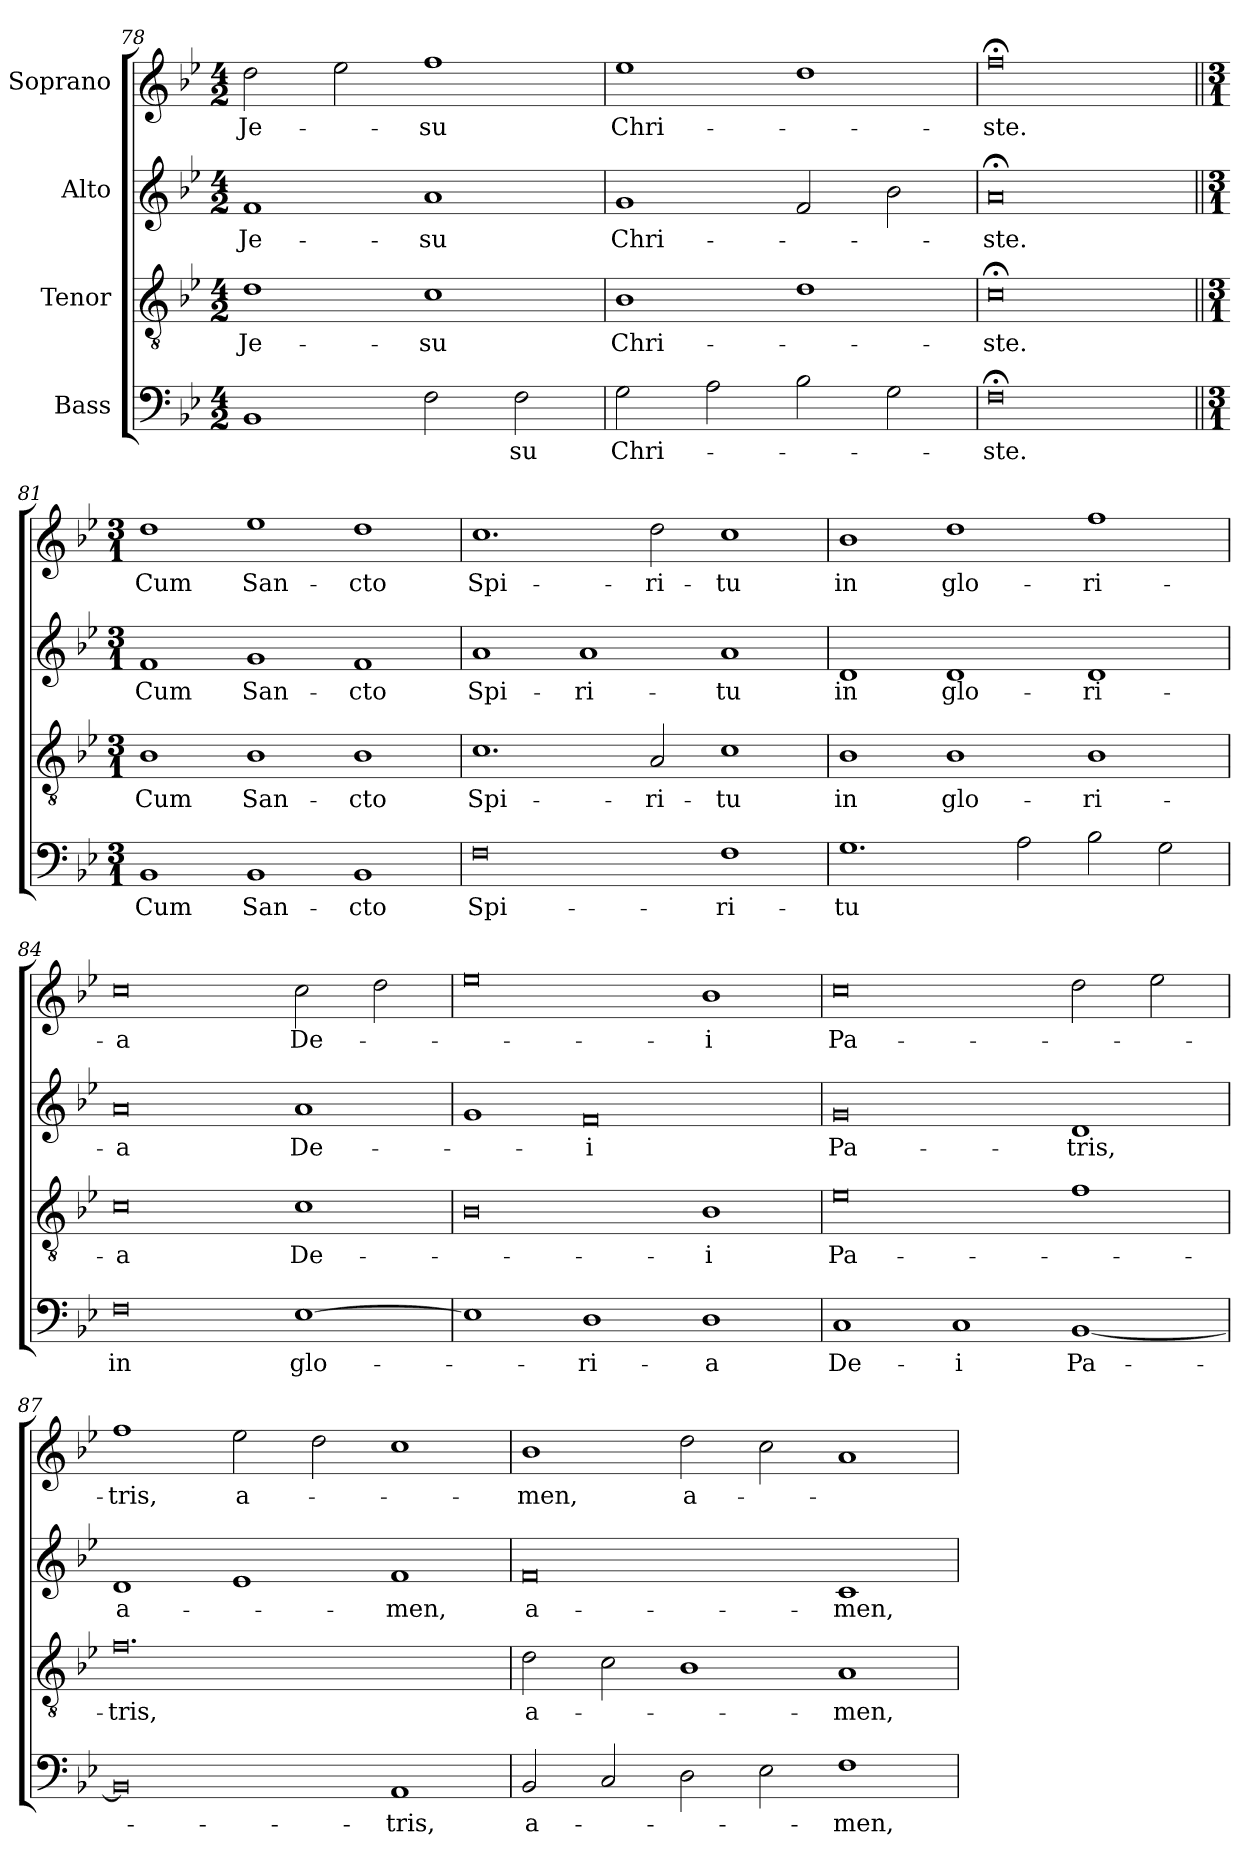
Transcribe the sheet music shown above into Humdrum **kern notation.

**kern	**text	**kern	**text	**kern	**text	**kern	**text
*part4	*part4	*part3	*part3	*part2	*part2	*part1	*part1
*staff4	*staff4	*staff3	*staff3	*staff2	*staff2	*staff1	*staff1
*I"Bass	*	*I"Tenor	*	*I"Alto	*	*I"Soprano	*
*clefF4	*	*clefGv2	*	*clefG2	*	*clefG2	*
*k[b-e-]	*	*k[b-e-]	*	*k[b-e-]	*	*k[b-e-]	*
*B-:	*	*B-:	*	*B-:	*	*B-:	*
*M4/2	*	*M4/2	*	*M4/2	*	*M4/2	*
=78	=78	=78	=78	=78	=78	=78	=78
!	!	!	!LO:LY:b	!	!LO:LY:b	!	!LO:LY:b
1BB-	.	1d	Je-	1f	Je-	2dd\	Je-
.	.	.	.	.	.	2ee-\	.
!	!	!	!LO:LY:b	!	!LO:LY:b	!	!LO:LY:b
2F\	.	1c	-su	1a	-su	1ff	-su
!	!LO:LY:b	!	!	!	!	!	!
2F\	-su	.	.	.	.	.	.
=79	=79	=79	=79	=79	=79	=79	=79
!	!LO:LY:b	!	!LO:LY:b	!	!LO:LY:b	!	!LO:LY:b
2G\	Chri-	1B-	Chri-	1g	Chri-	1ee-	Chri-
2A\	.	.	.	.	.	.	.
2B-\	.	1d	.	2f/	.	1dd	.
2G\	.	.	.	2b-\	.	.	.
=80	=80	=80	=80	=80	=80	=80	=80
!	!LO:LY:b	!	!LO:LY:b	!	!LO:LY:b	!	!LO:LY:b
0F;<	-ste.	0c;<	-ste.	0a;<	-ste.	0ff;<	-ste.
!!LO:LB:g=z
=81||	=81||	=81||	=81||	=81||	=81||	=81||	=81||
*M3/1	*	*M3/1	*	*M3/1	*	*M3/1	*
!	!LO:LY:b	!	!LO:LY:b	!	!LO:LY:b	!	!LO:LY:b
1BB-	Cum	1B-	Cum	1f	Cum	1dd	Cum
!	!LO:LY:b	!	!LO:LY:b	!	!LO:LY:b	!	!LO:LY:b
1BB-	San-	1B-	San-	1g	San-	1ee-	San-
!	!LO:LY:b	!	!LO:LY:b	!	!LO:LY:b	!	!LO:LY:b
1BB-	-cto	1B-	-cto	1f	-cto	1dd	-cto
=82	=82	=82	=82	=82	=82	=82	=82
!	!LO:LY:b	!	!LO:LY:b	!	!LO:LY:b	!	!LO:LY:b
0F	Spi-	1.c	Spi-	1a	Spi-	1.cc	Spi-
!	!	!	!	!	!LO:LY:b	!	!
.	.	.	.	1a	-ri-	.	.
!	!	!	!LO:LY:b	!	!	!	!LO:LY:b
.	.	2A/	-ri-	.	.	2dd\	-ri-
!	!LO:LY:b	!	!LO:LY:b	!	!LO:LY:b	!	!LO:LY:b
1F	-ri-	1c	-tu	1a	-tu	1cc	-tu
=83	=83	=83	=83	=83	=83	=83	=83
!	!LO:LY:b	!	!LO:LY:b	!	!LO:LY:b	!	!LO:LY:b
1.G	-tu	1B-	in	1d	in	1b-	in
!	!	!	!LO:LY:b	!	!LO:LY:b	!	!LO:LY:b
.	.	1B-	glo-	1d	glo-	1dd	glo-
2A\	.	.	.	.	.	.	.
!	!	!	!LO:LY:b	!	!LO:LY:b	!	!LO:LY:b
2B-\	.	1B-	-ri-	1d	-ri-	1ff	-ri-
2G\	.	.	.	.	.	.	.
=84	=84	=84	=84	=84	=84	=84	=84
!	!LO:LY:b	!	!LO:LY:b	!	!LO:LY:b	!	!LO:LY:b
0F	in	0c	-a	0a	-a	0cc	-a
!	!LO:LY:b	!	!LO:LY:b	!	!LO:LY:b	!	!LO:LY:b
[1E-	glo-	1c	De-	1a	De-	2cc\	De-
.	.	.	.	.	.	2dd\	.
=85	=85	=85	=85	=85	=85	=85	=85
1E-]	.	0B-	.	1g	.	0ee-	.
!	!LO:LY:b	!	!	!	!LO:LY:b	!	!
1D	-ri-	.	.	0f	-i	.	.
!	!LO:LY:b	!	!LO:LY:b	!	!	!	!LO:LY:b
1D	-a	1B-	-i	.	.	1b-	-i
!!LO:LB:g=z
=86	=86	=86	=86	=86	=86	=86	=86
!	!LO:LY:b	!	!LO:LY:b	!	!LO:LY:b	!	!LO:LY:b
1C	De-	0e-	Pa-	0g	Pa-	0cc	Pa-
!	!LO:LY:b	!	!	!	!	!	!
1C	-i	.	.	.	.	.	.
!	!LO:LY:b	!	!	!	!LO:LY:b	!	!
[1BB-	Pa-	1f	.	1d	-tris,	2dd\	.
.	.	.	.	.	.	2ee-\	.
=87	=87	=87	=87	=87	=87	=87	=87
!	!	!	!LO:LY:b	!	!LO:LY:b	!	!LO:LY:b
0BB-]	.	0.f	-tris,	1d	a-	1ff	-tris,
!	!	!	!	!	!	!	!LO:LY:b
.	.	.	.	1e-	.	2ee-\	a-
.	.	.	.	.	.	2dd\	.
!	!LO:LY:b	!	!	!	!LO:LY:b	!	!
1AA	-tris,	.	.	1f	-men,	1cc	.
=88	=88	=88	=88	=88	=88	=88	=88
!	!LO:LY:b	!	!LO:LY:b	!	!LO:LY:b	!	!LO:LY:b
2BB-/	a-	2d\	a-	0f	a-	1b-	-men,
2C/	.	2c\	.	.	.	.	.
!	!	!	!	!	!	!	!LO:LY:b
2D\	.	1B-	.	.	.	2dd\	a-
2E-\	.	.	.	.	.	2cc\	.
!	!LO:LY:b	!	!LO:LY:b	!	!LO:LY:b	!	!
1F	-men,	1A	-men,	1c	-men,	1a	.
=	=	=	=	=	=	=	=
*-	*-	*-	*-	*-	*-	*-	*-
